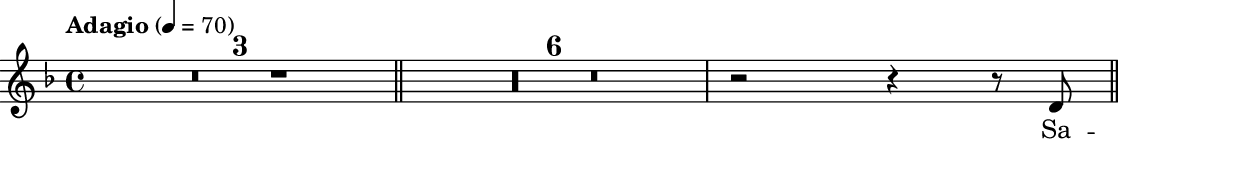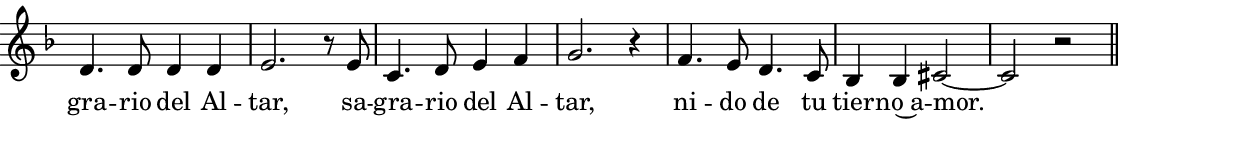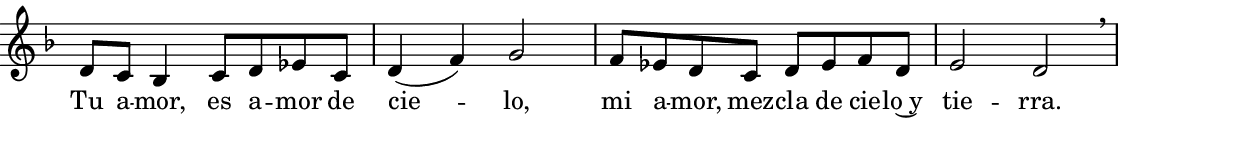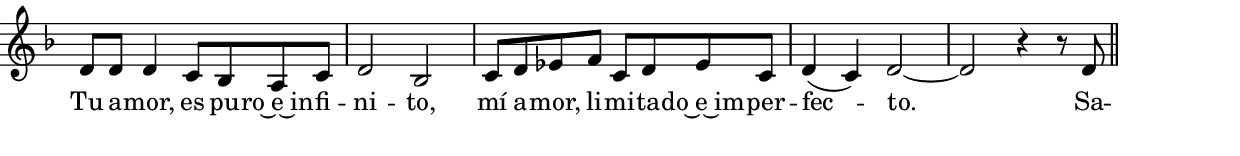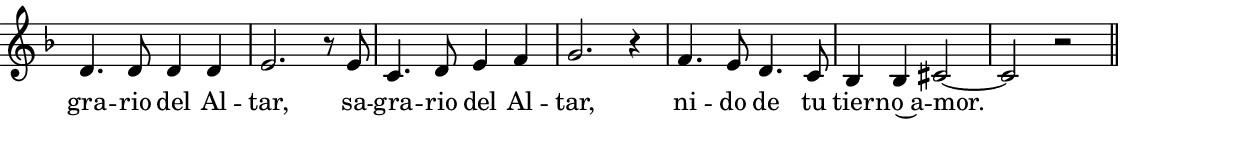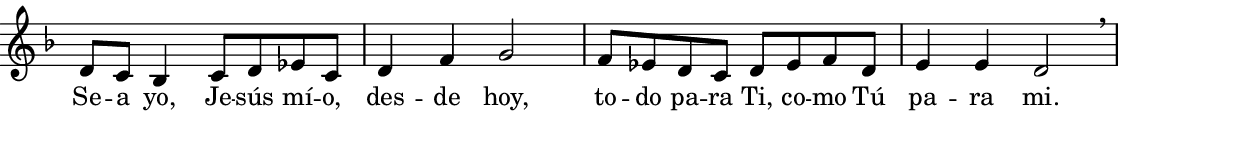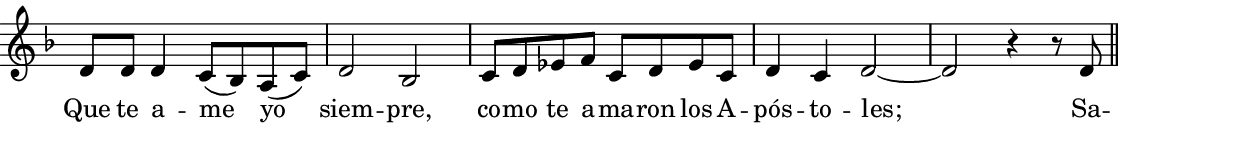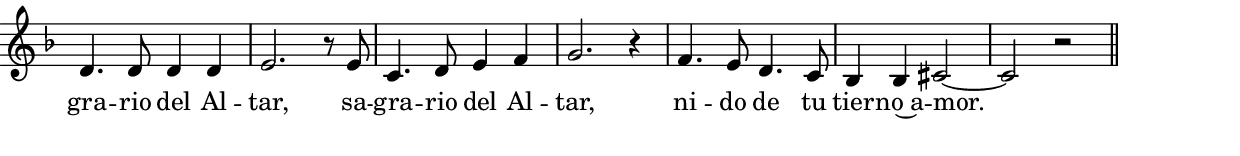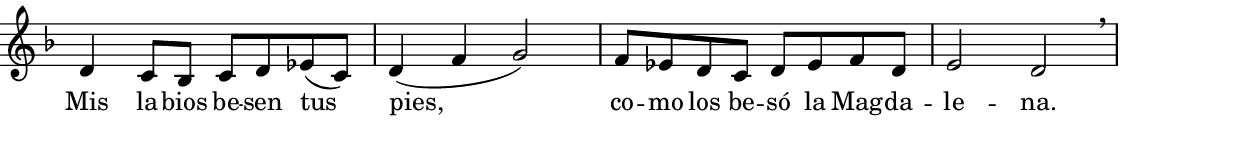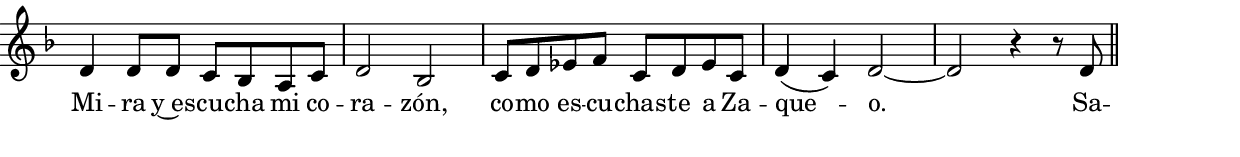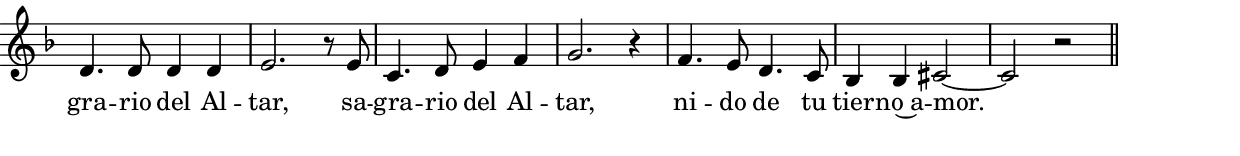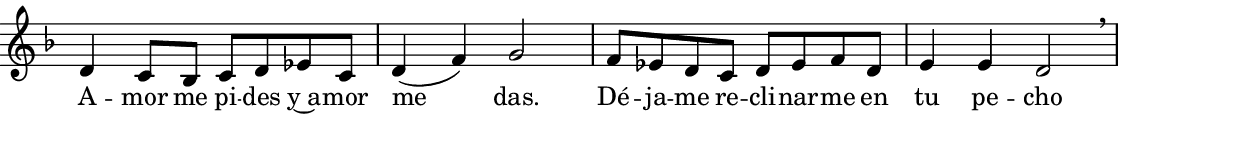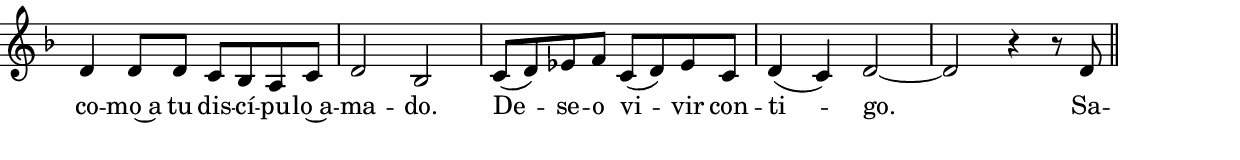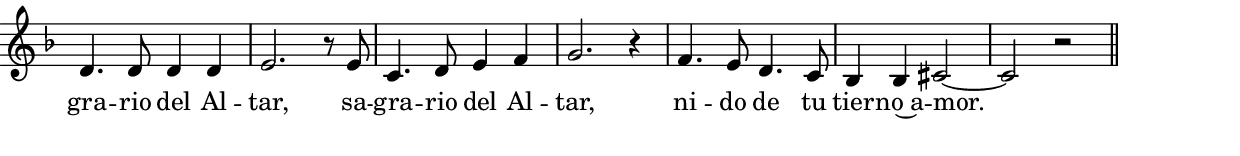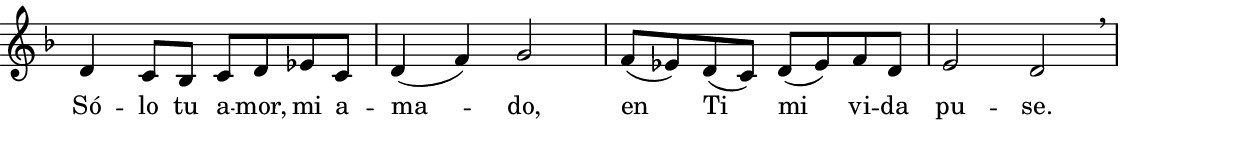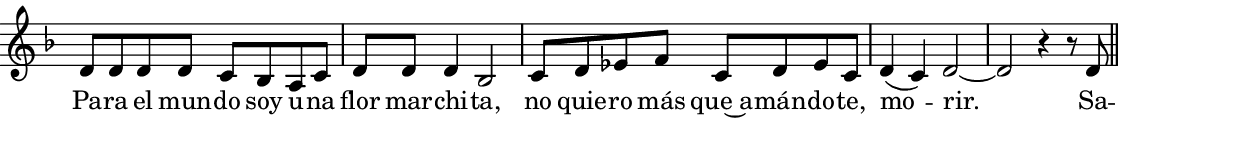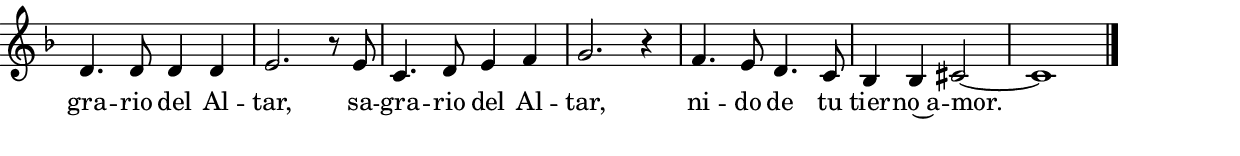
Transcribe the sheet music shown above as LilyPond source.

%% Generated by lilypond-book
%% Options: [indent=0\mm,line-width=550\pt]
\include "lilypond-book-preamble.ly"


% ****************************************************************
% Start cut-&-pastable-section
% ****************************************************************

#(ly:set-option 'eps-box-padding 3.000000)



\paper {
  indent = 0\mm
  line-width = 550\pt
  % offset the left padding, also add 1mm as lilypond creates cropped
  % images with a little space on the right
  line-width = #(- line-width (* mm  3.000000) (* mm 1))
}

\layout {
  
}





% ****************************************************************
% ly snippet:
% ****************************************************************
\sourcefileline 709
% *************************************************************************************
%	Sagrario del altar - Melody inspired by the compositions of Mons Marco Frisina
%   	Music and accompaniment by serachsam
% *************************************************************************************
\language "espanol"
\version "2.23.2"

% --- Global parameters
particle = 1
jump = \break

% --- Includes
\include "global.ily"
alto_music = \relative do' {
  \compressEmptyMeasures

  R1*3 | \bar "||"
  R1*6 |
  r2 r4 r8 re | \bar "||" #(if (= particle 1) jump "") % 10
  re4. re8 re4 re |
  mi2. r8 mi8 |
  do4. re8 mi4 fa |
  sol2. r4 |
  fa4. mi8 re4. do8 |
  sib4 sib dos2~ |
  dos2 r | \bar "||" #(if (= particle 1) jump "") % 17
  re8 do sib4 do8 re mib do |
  re4( fa) sol2 |
  fa8 mib re do re mib fa re |
  mi2 re \breathe | #(if (= particle 1) jump "") % 21
  re8 re re4 do8 sib la do |
  re2 sib |
  do8 re mib fa do re mib do |
  re4( do) re2~ |
  re2 r4 r8 re | \bar "||" #(if (= particle 1) jump "") % 26
  re4. re8 re4 re |
  mi2. r8 mi8 |
  do4. re8 mi4 fa |
  sol2. r4 |
  fa4. mi8 re4. do8 |
  sib4 sib dos2~ |
  dos2 r | \bar "||" #(if (= particle 1) jump "") % 31
  re8 do sib4 do8 re mib do |
  re4 fa sol2 |
  fa8 mib re do re mib fa re |
  mi4 mi re2 \breathe | #(if (= particle 1) jump "") % 37
  re8 re re4 do8( sib) la( do) |
  re2 sib |
  do8 re mib fa do re mib do |
  re4 do re2~ |
  re2 r4 r8 re | \bar "||" #(if (= particle 1) jump "") % 42
  re4. re8 re4 re |
  mi2. r8 mi8 |
  do4. re8 mi4 fa |
  sol2. r4 |
  fa4. mi8 re4. do8 |
  sib4 sib dos2~ |
  dos2 r | \bar "||" #(if (= particle 1) jump "") % 49
  re4 do8 sib do8 re mib( do) |
  re4( fa sol2) |
  fa8 mib re do re mib fa re |
  mi2 re \breathe | #(if (= particle 1) jump "") % 53
  re4 re8 re do8 sib la do |
  re2 sib |
  do8 re mib fa do re mib do |
  re4( do) re2~ |
  re2 r4 r8 re | \bar "||" #(if (= particle 1) jump "") % 58
  re4. re8 re4 re |
  mi2. r8 mi8 |
  do4. re8 mi4 fa |
  sol2. r4 |
  fa4. mi8 re4. do8 |
  sib4 sib dos2~ |
  dos2 r | \bar "||" #(if (= particle 1) jump "") % 65
  re4 do8 sib do8 re mib do |
  re4( fa) sol2 |
  fa8 mib re do re mib fa re |
  mi4 mi re2 \breathe | #(if (= particle 1) jump "") % 69
  re4 re8 re do8 sib la do |
  re2 sib |
  do8( re) mib fa do( re) mib do |
  re4( do) re2~ |
  re2 r4 r8 re | \bar "||" #(if (= particle 1) jump "") % 74
  re4. re8 re4 re |
  mi2. r8 mi8 |
  do4. re8 mi4 fa |
  sol2. r4 |
  fa4. mi8 re4. do8 |
  sib4 sib dos2~ |
  dos2 r | \bar "||" #(if (= particle 1) jump "") % 81
  re4 do8 sib do8 re mib do |
  re4( fa) sol2 |
  fa8( mib) re( do) re8( mib) fa re |
  mi2 re \breathe | #(if (= particle 1) jump "") % 85
  re8 re re8 re do8 sib la do |
  re8 re re4 sib2 |
  do8 re mib fa do re mib do |
  re4( do) re2~ |
  re2 r4 r8 re | \bar "||" #(if (= particle 1) jump "") % 90
  re4. re8 re4 re |
  mi2. r8 mi8 |
  do4. re8 mi4 fa |
  sol2. r4 |
  fa4. mi8 re4. do8 |
  sib4 sib dos2~ |
  dos1 |

  \bar "|."
}

alto_lyrics = \lyricmode {
    Sa -- gra -- rio del Al -- tar,
    sa -- gra -- rio del Al -- tar,
    ni -- do de tu tier -- no~a -- mor.

    Tu a -- mor, es a -- mor de cie -- lo,
    mi a -- mor, mez -- cla de cie -- lo~y tie -- rra.
    Tu a -- mor, es pu -- ro~e~in -- fi -- ni -- to,
    mí a -- mor, li -- mi -- ta -- do~e~im -- per -- fec -- to.

    Sa -- gra -- rio del Al -- tar,
    sa -- gra -- rio del Al -- tar,
    ni -- do de tu tier -- no~a -- mor.

    Se -- a yo, Je -- sús mí -- o, des -- de hoy,
    to -- do pa -- ra Ti, co -- mo Tú pa -- ra mi.
    Que te a -- me yo siem -- pre,
    co -- mo te a -- ma -- ron los A -- pós -- to -- les;

    Sa -- gra -- rio del Al -- tar,
    sa -- gra -- rio del Al -- tar,
    ni -- do de tu tier -- no~a -- mor.

    Mis la -- bios be -- sen tus pies,
    co -- mo los be -- só la Mag -- da -- le -- na.
    Mi -- ra y~es -- cu -- cha mi co -- ra -- zón,
    co -- mo es -- cu -- chas -- te a Za -- que -- o.

    Sa -- gra -- rio del Al -- tar,
    sa -- gra -- rio del Al -- tar,
    ni -- do de tu tier -- no~a -- mor.

    A -- mor me pi -- des y~a -- mor me das.
    Dé -- ja -- me re -- cli -- nar -- me en tu pe -- cho
    co -- mo~a tu dis -- cí -- pu -- lo~a -- ma -- do.
    De -- se -- o vi -- vir con -- ti -- go.

    Sa -- gra -- rio del Al -- tar,
    sa -- gra -- rio del Al -- tar,
    ni -- do de tu tier -- no~a -- mor.

    Só -- lo tu a -- mor, mi a -- ma -- do,
    en Ti mi vi -- da pu -- se.
    Pa -- ra el mun -- do soy u -- na flor mar -- chi -- ta,
    no quie -- ro más que~a -- mán -- do -- te, mo -- rir.

    Sa -- gra -- rio del Al -- tar,
    sa -- gra -- rio del Al -- tar,
    ni -- do de tu tier -- no~a -- mor.
}


% --- Global size
% #(set-global-staff-size 20)

% --- Header
\markup { \fill-line { \center-column { \fontsize #5 \smallCaps "Sagrario del Altar" \fontsize #2 "Misa de Cristo Rey" "Ofertorium - Oración al Santisimo Sacramento" } } }
\markup { \fill-line { \fontsize #2 "Contralto" \right-column { \fontsize #2 "Letra: Teresa del Niño Jesús O.C.D." } } }
\markup { \fill-line { " " \right-column { \fontsize #2 "Linda Martínez" } } }
\markup { \fill-line { " " \right-column { \fontsize #2 "Samuel Gutiérrez" } } }
\header {
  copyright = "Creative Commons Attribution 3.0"
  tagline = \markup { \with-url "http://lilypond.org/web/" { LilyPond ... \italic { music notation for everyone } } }
  breakbefore = ##t
}

% --- Music

% --- Harmony

\score {
  <<
    \new Staff <<
      \set Staff.midiInstrument = #"choir aahs"
      \set Staff.midiMaximumVolume = #1.5
      \new Voice = "alto" <<
        \global \alto_music
      >>
      \new Lyrics = "alto"
      \context Lyrics = "alto" \lyricsto "alto" \alto_lyrics
    >>
  >>
  \midi { }
  \layout { }
}

% --- Paper
\paper{
  #(set-default-paper-size "letter")
  page-breaking = #ly:page-turn-breaking
}




% ****************************************************************
% end ly snippet
% ****************************************************************
